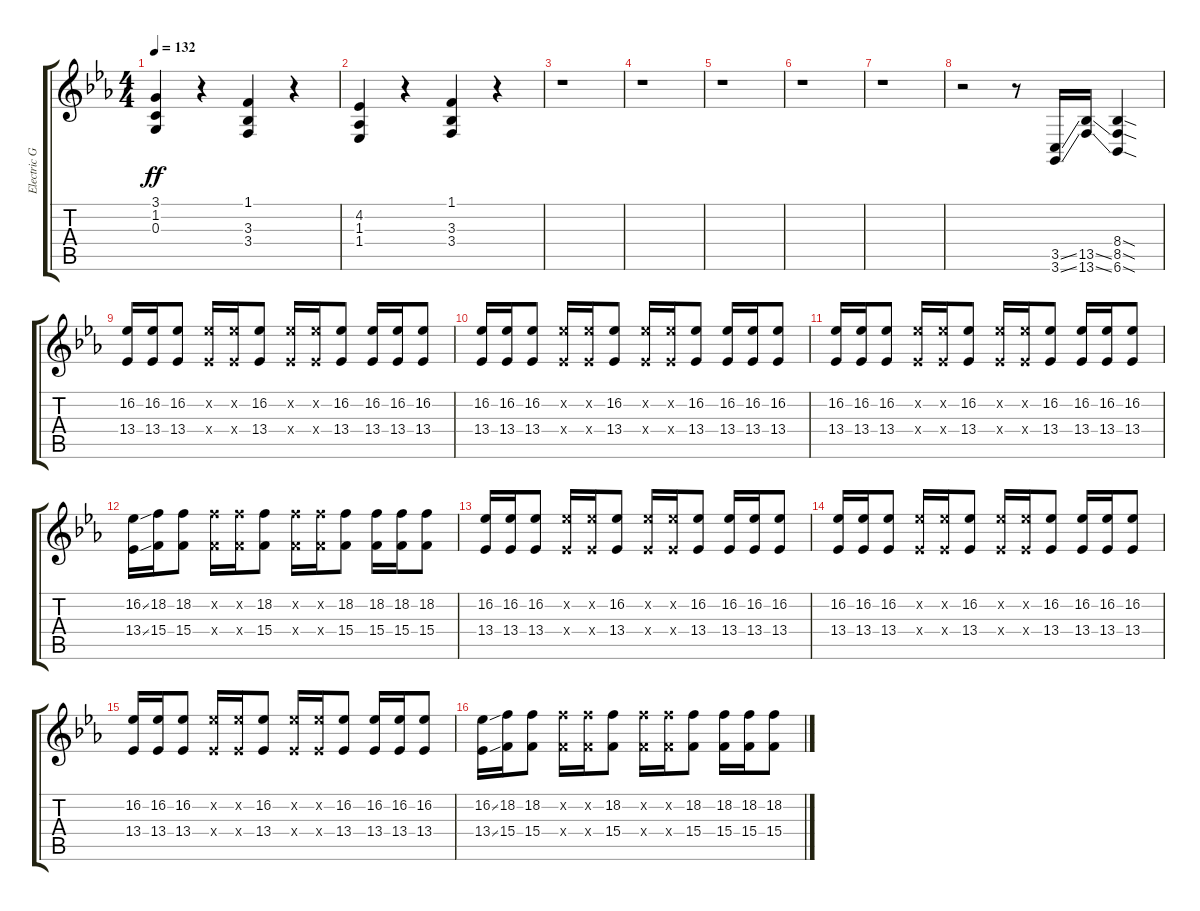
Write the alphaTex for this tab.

\track ("Electric Guitar" "Electric G") {instrument violin}
\staff {score tabs}
\tuning (E4 B3 G3 D3 A2 E2) {hide}
\ts (4 4)
\tempo 132
\clef g2
\ks eb
(3.1 1.2 0.3).4{dy ff} r.4 (1.1 3.3 3.4).4 r.4 |
(4.2 1.3 1.4).4 r.4 (1.1 3.3 3.4).4 r.4 |
r.1 |
r.1 |
r.1 |
r.1 |
r.1 |
r.2 r.8 (3.5{ss} 3.6{ss}).16 (13.5{ss} 13.6{ss}).16 (8.4{sod} 8.5{sod} 6.6{sod}).4 |
(16.2 13.4).16 (16.2 13.4).16 (16.2 13.4).8 (16.2{x} 13.4{x}).16 (16.2{x} 13.4{x}).16 (16.2 13.4).8 (16.2{x} 13.4{x}).16 (16.2{x} 13.4{x}).16 (16.2 13.4).8 (16.2 13.4).16 (16.2 13.4).16 (16.2 13.4).8 |
(16.2 13.4).16 (16.2 13.4).16 (16.2 13.4).8 (16.2{x} 13.4{x}).16 (16.2{x} 13.4{x}).16 (16.2 13.4).8 (16.2{x} 13.4{x}).16 (16.2{x} 13.4{x}).16 (16.2 13.4).8 (16.2 13.4).16 (16.2 13.4).16 (16.2 13.4).8 |
(16.2 13.4).16 (16.2 13.4).16 (16.2 13.4).8 (16.2{x} 13.4{x}).16 (16.2{x} 13.4{x}).16 (16.2 13.4).8 (16.2{x} 13.4{x}).16 (16.2{x} 13.4{x}).16 (16.2 13.4).8 (16.2 13.4).16 (16.2 13.4).16 (16.2 13.4).8 |
(16.2{ss} 13.4{ss}).16 (18.2 15.4).16 (18.2 15.4).8 (18.2{x} 15.4{x}).16 (18.2{x} 15.4{x}).16 (18.2 15.4).8 (18.2{x} 15.4{x}).16 (18.2{x} 15.4{x}).16 (18.2 15.4).8 (18.2 15.4).16 (18.2 15.4).16 (18.2 15.4).8 |
(16.2 13.4).16 (16.2 13.4).16 (16.2 13.4).8 (16.2{x} 13.4{x}).16 (16.2{x} 13.4{x}).16 (16.2 13.4).8 (16.2{x} 13.4{x}).16 (16.2{x} 13.4{x}).16 (16.2 13.4).8 (16.2 13.4).16 (16.2 13.4).16 (16.2 13.4).8 |
(16.2 13.4).16 (16.2 13.4).16 (16.2 13.4).8 (16.2{x} 13.4{x}).16 (16.2{x} 13.4{x}).16 (16.2 13.4).8 (16.2{x} 13.4{x}).16 (16.2{x} 13.4{x}).16 (16.2 13.4).8 (16.2 13.4).16 (16.2 13.4).16 (16.2 13.4).8 |
(16.2 13.4).16 (16.2 13.4).16 (16.2 13.4).8 (16.2{x} 13.4{x}).16 (16.2{x} 13.4{x}).16 (16.2 13.4).8 (16.2{x} 13.4{x}).16 (16.2{x} 13.4{x}).16 (16.2 13.4).8 (16.2 13.4).16 (16.2 13.4).16 (16.2 13.4).8 |
(16.2{ss} 13.4{ss}).16 (18.2 15.4).16 (18.2 15.4).8 (18.2{x} 15.4{x}).16 (18.2{x} 15.4{x}).16 (18.2 15.4).8 (18.2{x} 15.4{x}).16 (18.2{x} 15.4{x}).16 (18.2 15.4).8 (18.2 15.4).16 (18.2 15.4).16 (18.2 15.4).8
